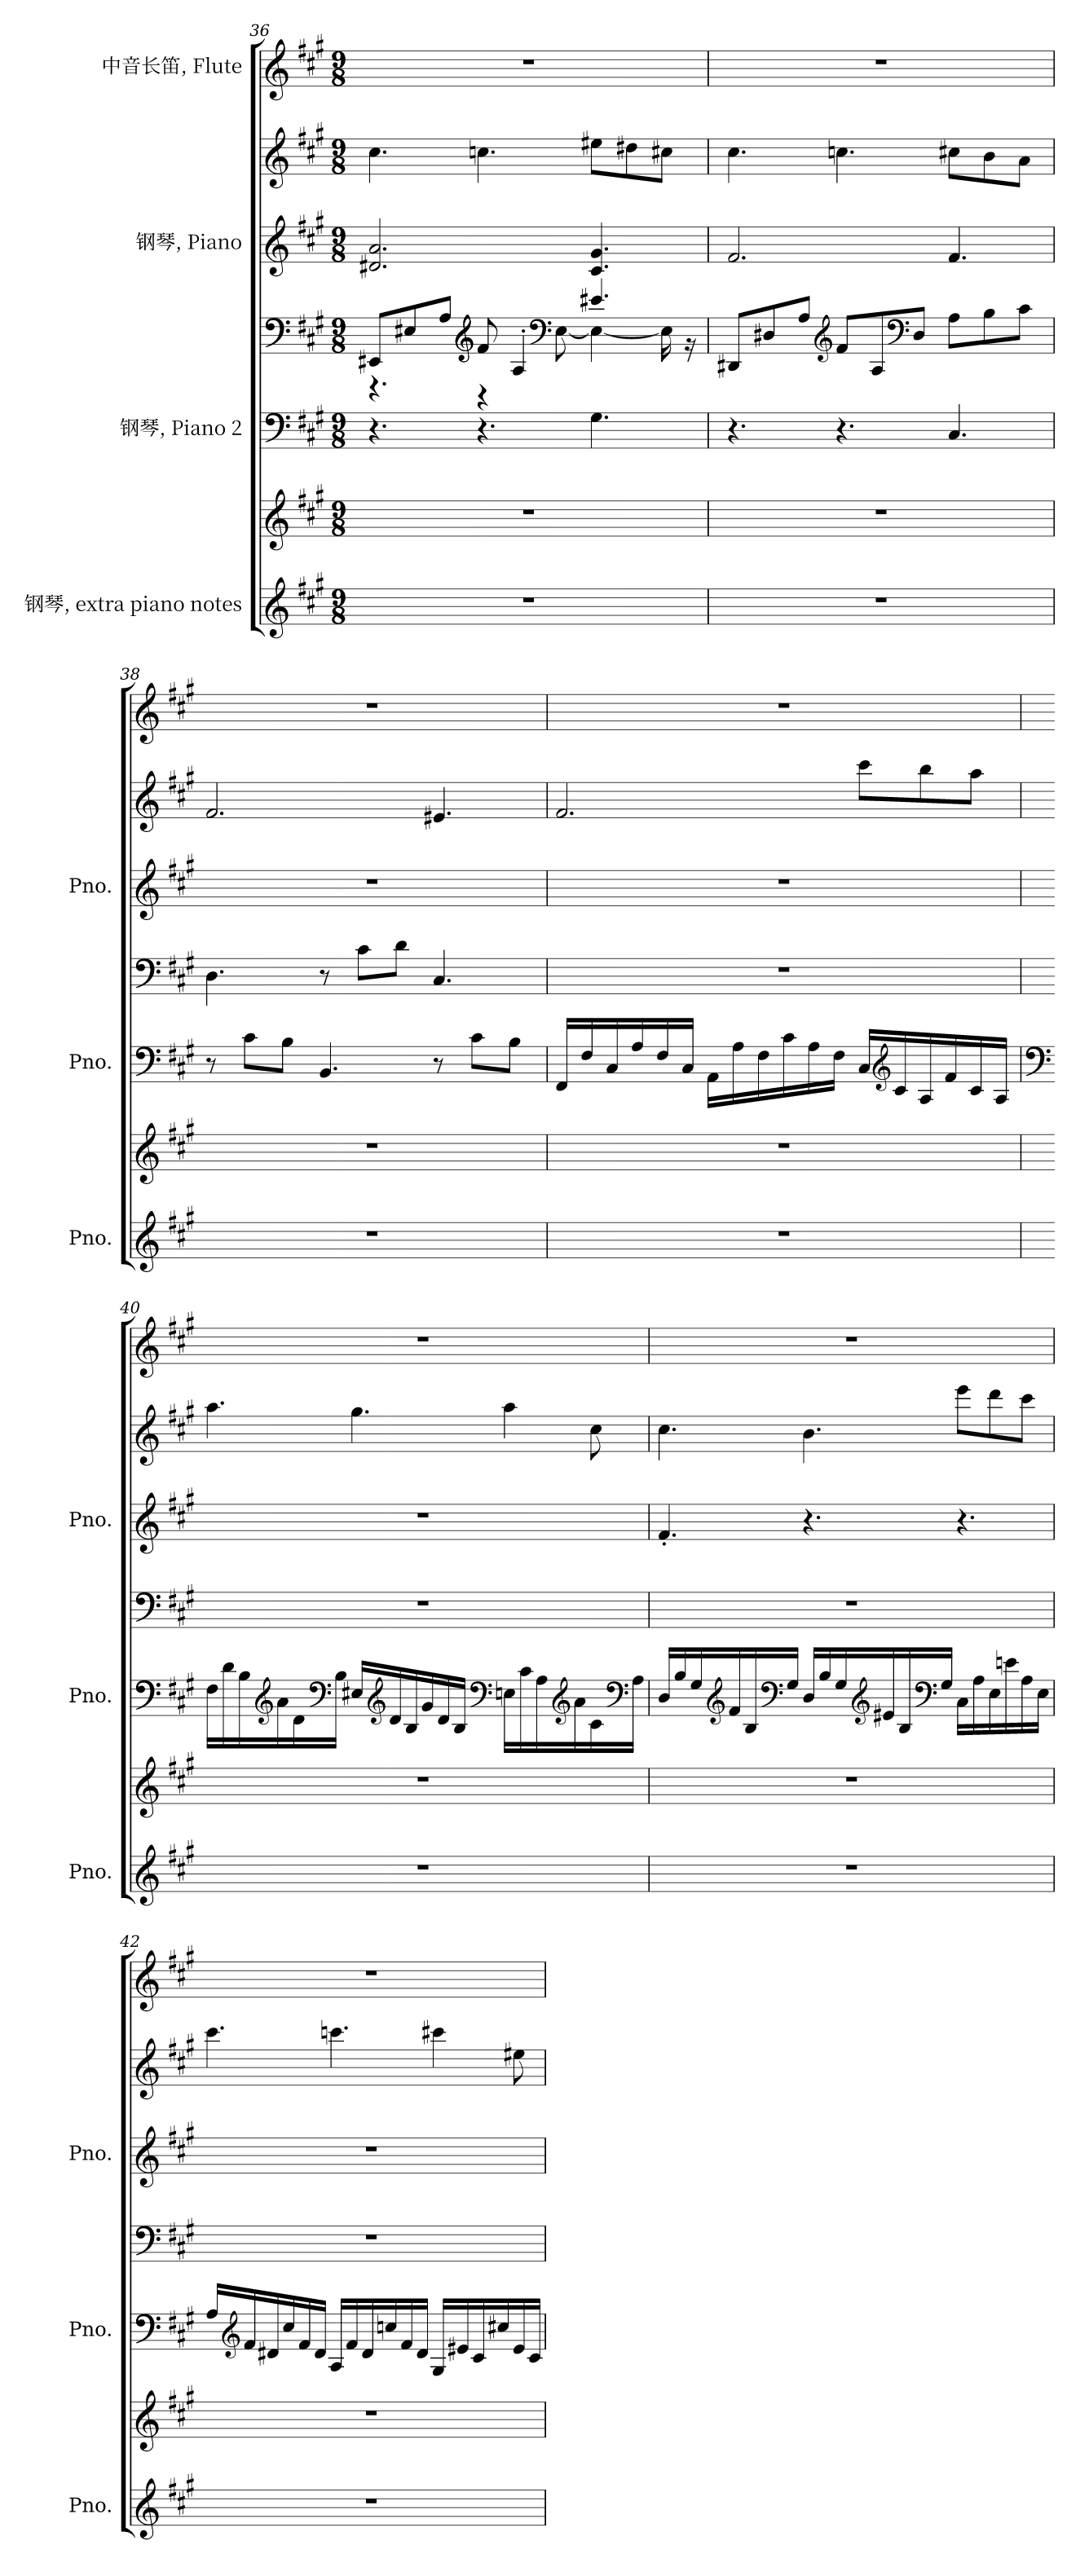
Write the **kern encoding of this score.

**kern	**kern	**kern	**kern	**kern	**kern	**kern
*part4	*part4	*part3	*part3	*part2	*part2	*part1
*staff7	*staff6	*staff5	*staff4	*staff3	*staff2	*staff1
*I"钢琴, extra piano notes	*	*I"钢琴, Piano 2	*	*I"钢琴, Piano	*	*I"中音长笛, Flute
*I'Pno.	*	*I'Pno.	*	*I'Pno.	*	*
*clefG2	*clefG2	*clefF4	*clefF4	*clefG2	*clefG2	*clefG2
*	*	*	*	*	*	*ITrd3c5
*k[f#c#g#]	*k[f#c#g#]	*k[f#c#g#]	*k[f#c#g#]	*k[f#c#g#]	*k[f#c#g#]	*k[f#c#g#d#]
*M9/8	*M9/8	*M9/8	*M9/8	*M9/8	*M9/8	*M9/8
=36	=36	=36	=36	=36	=36	=36
*	*	*	*^	*	*	*
8%9r	8%9r	4.r	8EE#X/L	4.r	2.d#X/ 2.a/	4.cc#\	8%9r
.	.	.	8E#X/	.	.	.	.
.	.	.	8A/J	.	.	.	.
*	*	*	*clefG2	*	*	*	*
.	.	4.r	8f#/	4r	.	4.ccn\	.
.	.	.	4A'/	.	.	.	.
*	*	*	*clefF4	*	*	*	*
.	.	.	.	[8E#\	.	.	.
.	.	4.G#\	4.e#X/	4E#\_	4.c#/ 4.g#/	8ee#X\L	.
.	.	.	.	.	.	8dd#X\	.
.	.	.	.	16E#\]	.	8cc#X\J	.
.	.	.	.	16r	.	.	.
*	*	*	*v	*v	*	*	*
!!LO:PB:g=z
=37	=37	=37	=37	=37	=37	=37
8%9r	8%9r	4.r	8DD#X/L	2.f#/	4.cc#\	8%9r
.	.	.	8D#X/	.	.	.
.	.	.	8A/J	.	.	.
*	*	*	*clefG2	*	*	*
.	.	4.r	8f#/L	.	4.ccn\	.
.	.	.	8A/	.	.	.
*	*	*	*clefF4	*	*	*
.	.	.	8D#/J	.	.	.
.	.	4.C#/	8A\L	4.f#/	8cc#X\L	.
.	.	.	8B\	.	8b\	.
.	.	.	8c#\J	.	8a\J	.
=38	=38	=38	=38	=38	=38	=38
8%9r	8%9r	8r	4.D\	8%9r	2.f#/	8%9r
.	.	8c#\L	.	.	.	.
.	.	8B\J	.	.	.	.
.	.	4.BB/	8r	.	.	.
.	.	.	8c#\L	.	.	.
.	.	.	8d\J	.	.	.
.	.	8r	4.C#/	.	4.e#X/	.
.	.	8c#\L	.	.	.	.
.	.	8B\J	.	.	.	.
!!LO:PB:g=z
=39	=39	=39	=39	=39	=39	=39
8%9r	8%9r	16FF#/LL	8%9r	8%9r	2.f#/	8%9r
.	.	16F#/	.	.	.	.
.	.	16C#/	.	.	.	.
.	.	16A/	.	.	.	.
.	.	16F#/	.	.	.	.
.	.	16C#/JJ	.	.	.	.
.	.	16AA\LL	.	.	.	.
.	.	16A\	.	.	.	.
.	.	16F#\	.	.	.	.
.	.	16c#\	.	.	.	.
.	.	16A\	.	.	.	.
.	.	16F#\JJ	.	.	.	.
.	.	16C#/LL	.	.	8ccc#\L	.
*	*	*clefG2	*	*	*	*
.	.	16c#/	.	.	.	.
.	.	16A/	.	.	8bb\	.
.	.	16f#/	.	.	.	.
.	.	16c#/	.	.	8aa\J	.
.	.	16A/JJ	.	.	.	.
!!LO:PB:g=z
=40	=40	=40	=40	=40	=40	=40
*	*	*clefF4	*	*	*	*
8%9r	8%9r	16F#\LL	8%9r	8%9r	4.aa\	8%9r
.	.	16d\	.	.	.	.
.	.	16B\	.	.	.	.
*	*	*clefG2	*	*	*	*
.	.	16a\	.	.	.	.
.	.	16d\	.	.	.	.
*	*	*clefF4	*	*	*	*
.	.	16B\JJ	.	.	.	.
.	.	16E#X/LL	.	.	4.gg#\	.
*	*	*clefG2	*	*	*	*
.	.	16d/	.	.	.	.
.	.	16B/	.	.	.	.
.	.	16g#/	.	.	.	.
.	.	16d/	.	.	.	.
.	.	16B/JJ	.	.	.	.
*	*	*clefF4	*	*	*	*
.	.	16En\LL	.	.	4aa\	.
.	.	16c#\	.	.	.	.
.	.	16A\	.	.	.	.
*	*	*clefG2	*	*	*	*
.	.	16a\	.	.	.	.
.	.	16c#\	.	.	8cc#\	.
*	*	*clefF4	*	*	*	*
.	.	16A\JJ	.	.	.	.
!!LO:PB:g=z
=41	=41	=41	=41	=41	=41	=41
8%9r	8%9r	16D/LL	8%9r	4.f#'/	4.cc#\	8%9r
.	.	16B/	.	.	.	.
.	.	16G#/	.	.	.	.
*	*	*clefG2	*	*	*	*
.	.	16f#/	.	.	.	.
.	.	16B/	.	.	.	.
*	*	*clefF4	*	*	*	*
.	.	16G#/JJ	.	.	.	.
.	.	16D/LL	.	4.r	4.b\	.
.	.	16B/	.	.	.	.
.	.	16G#/	.	.	.	.
*	*	*clefG2	*	*	*	*
.	.	16e#X/	.	.	.	.
.	.	16B/	.	.	.	.
*	*	*clefF4	*	*	*	*
.	.	16G#/JJ	.	.	.	.
.	.	16C#\LL	.	4.r	8eee\L	.
.	.	16A\	.	.	.	.
.	.	16E\	.	.	8ddd\	.
.	.	16en\	.	.	.	.
.	.	16A\	.	.	8ccc#\J	.
.	.	16E\JJ	.	.	.	.
!!LO:PB:g=z
=42	=42	=42	=42	=42	=42	=42
8%9r	8%9r	16A/LL	8%9r	8%9r	4.ccc#\	8%9r
*	*	*clefG2	*	*	*	*
.	.	16f#/	.	.	.	.
.	.	16d#X/	.	.	.	.
.	.	16cc#/	.	.	.	.
.	.	16f#/	.	.	.	.
.	.	16d#/JJ	.	.	.	.
.	.	16A/LL	.	.	4.cccn\	.
.	.	16f#/	.	.	.	.
.	.	16d#/	.	.	.	.
.	.	16ccn/	.	.	.	.
.	.	16f#/	.	.	.	.
.	.	16d#/JJ	.	.	.	.
.	.	16G#/LL	.	.	4ccc#X\	.
.	.	16e#X/	.	.	.	.
.	.	16c#/	.	.	.	.
.	.	16cc#X/	.	.	.	.
.	.	16e#/	.	.	8ee#X\	.
.	.	16c#/JJ	.	.	.	.
=	=	=	=	=	=	=
*-	*-	*-	*-	*-	*-	*-
